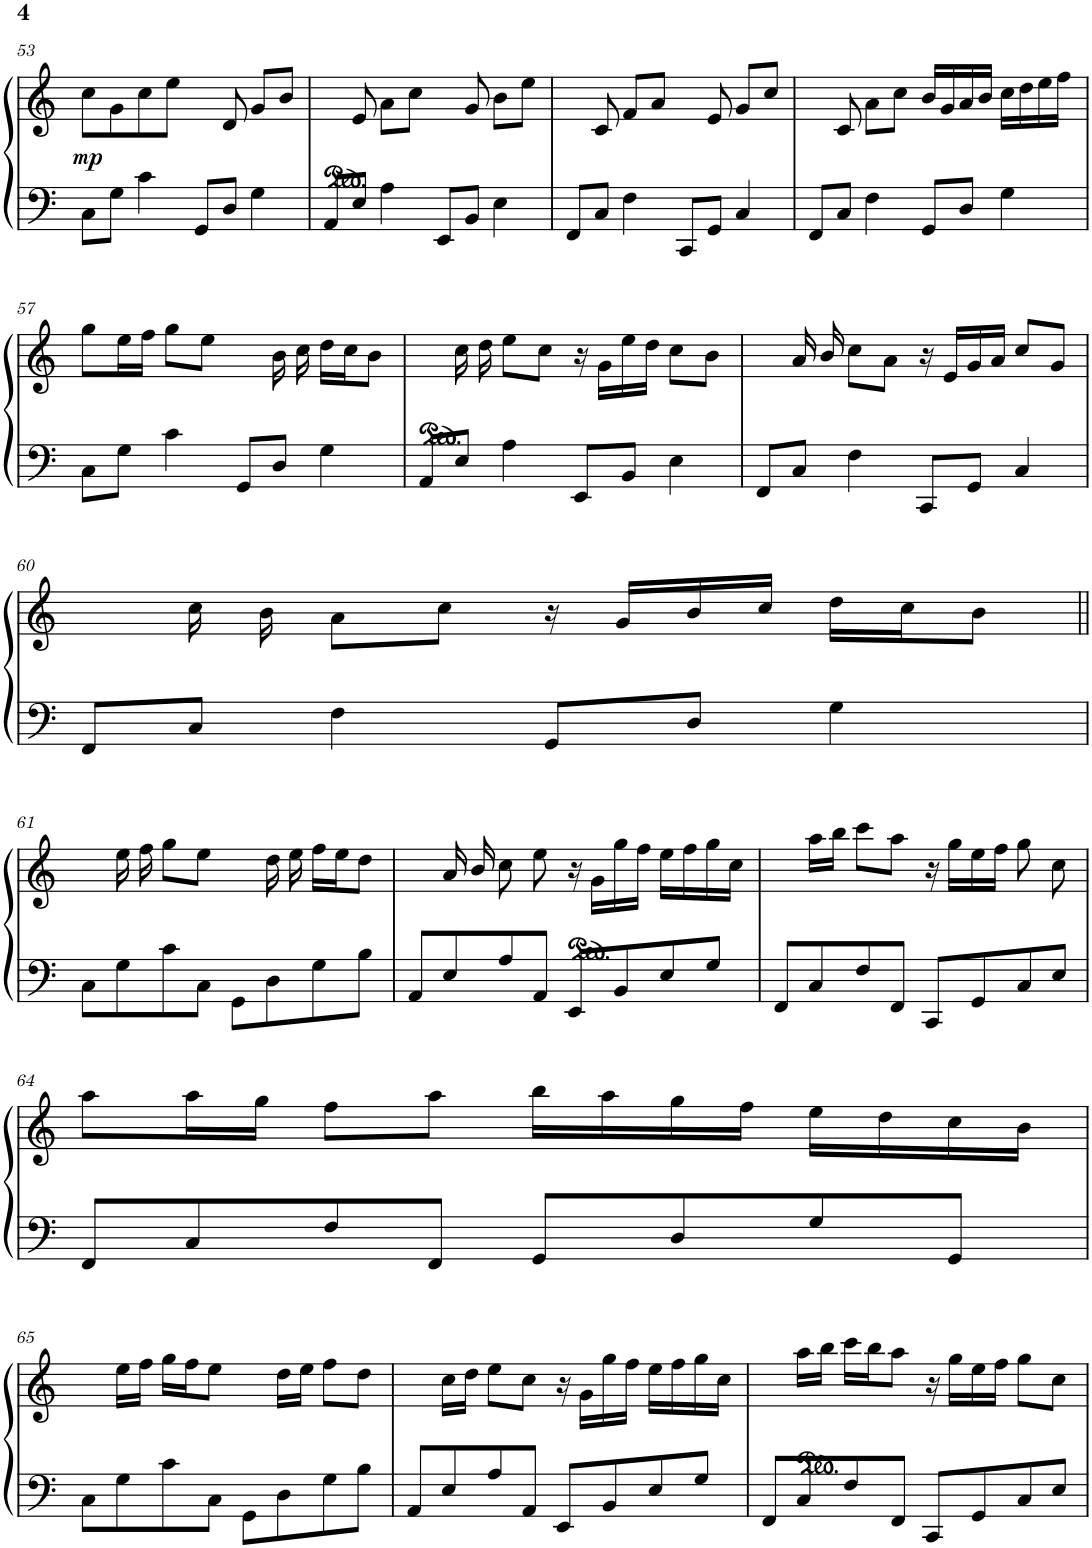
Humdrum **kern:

**kern	**kern	**dynam
*part1	*part1	*part1
*staff2	*staff1	*staff1/2
*I"Piano	*	*
*I'Pno	*	*
!!LO:PB:g=z
*clefF4	*clefG2	*
*k[]	*k[]	*
*M4/4	*M4/4	*
=53	=53	=53
!	!	!LO:DY:b
8C\L	8cc\L	mp
8G\J	8g\	.
4c\	8cc\	.
.	8ee\J	.
8GG/L	8ryy	.
8D/J	8d/	.
4G\	8g/L	.
.	8b/J	.
=54	=54	=54
8AA/L	8ryy	.
8E/J	8e/	.
4A\	8a\L	.
.	8cc\J	.
8EE/L	8ryy	.
8BB/J	8g/	.
4E\	8b\L	.
.	8ee\J	.
=55	=55	=55
8FF/L	8ryy	.
8C/J	8c/	.
4F\	8f/L	.
.	8a/J	.
8CC/L	8ryy	.
8GG/J	8e/	.
4C/	8g/L	.
.	8cc/J	.
=56	=56	=56
8FF/L	8ryy	.
8C/J	8c/	.
4F\	8a\L	.
.	8cc\J	.
8GG/L	16b/LL	.
.	16g/	.
8D/J	16a/	.
.	16b/JJ	.
4G\	16cc\LL	.
.	16dd\	.
.	16ee\	.
.	16ff\JJ	.
!!LO:LB:g=z
=57	=57	=57
8C\L	8gg\L	.
8G\J	16ee\L	.
.	16ff\JJ	.
4c\	8gg\L	.
.	8ee\J	.
8GG/L	8ryy	.
8D/J	16b\	.
.	16cc\	.
4G\	16dd\LL	.
.	16cc\J	.
.	8b\J	.
=58	=58	=58
8AA/L	8ryy	.
8E/J	16cc\	.
.	16dd\	.
4A\	8ee\L	.
.	8cc\J	.
8EE/L	16r	.
.	16g\LL	.
8BB/J	16ee\	.
.	16dd\JJ	.
4E\	8cc\L	.
.	8b\J	.
=59	=59	=59
8FF/L	8ryy	.
8C/J	16a/	.
.	16b/	.
4F\	8cc\L	.
.	8a\J	.
8CC/L	16r	.
.	16e/LL	.
8GG/J	16g/	.
.	16a/JJ	.
4C/	8cc/L	.
.	8g/J	.
!!LO:LB:g=z
=60	=60	=60
8FF/L	8ryy	.
8C/J	16cc\	.
.	16b\	.
4F\	8a\L	.
.	8cc\J	.
8GG/L	16r	.
.	16g/LL	.
8D/J	16b/	.
.	16cc/JJ	.
4G\	16dd\LL	.
.	16cc\J	.
.	8b\J	.
!!LO:LB:g=z
=61||	=61||	=61||
8C\L	8ryy	.
8G\	16ee\	.
.	16ff\	.
8c\	8gg\L	.
8C\J	8ee\J	.
8GG\L	8ryy	.
8D\	16dd\	.
.	16ee\	.
8G\	16ff\LL	.
.	16ee\J	.
8B\J	8dd\J	.
=62	=62	=62
8AA/L	8ryy	.
8E/	16a/	.
.	16b/	.
8A/	8cc\	.
8AA/J	8ee\	.
8EE/L	16r	.
.	16g\LL	.
8BB/	16gg\	.
.	16ff\JJ	.
8E/	16ee\LL	.
.	16ff\	.
8G/J	16gg\	.
.	16cc\JJ	.
=63	=63	=63
8FF/L	8ryy	.
8C/	16aa\LL	.
.	16bb\JJ	.
8F/	8ccc\L	.
8FF/J	8aa\J	.
8CC/L	16r	.
.	16gg\LL	.
8GG/	16ee\	.
.	16ff\JJ	.
8C/	8gg\	.
8E/J	8cc\	.
!!LO:LB:g=z
=64	=64	=64
8FF/L	8aa\L	.
8C/	16aa\L	.
.	16gg\JJ	.
8F/	8ff\L	.
8FF/J	8aa\J	.
8GG/L	16bb\LL	.
.	16aa\	.
8D/	16gg\	.
.	16ff\JJ	.
8G/	16ee\LL	.
.	16dd\	.
8GG/J	16cc\	.
.	16b\JJ	.
!!LO:LB:g=z
=65	=65	=65
8C\L	8ryy	.
8G\	16ee\LL	.
.	16ff\JJ	.
8c\	16gg\LL	.
.	16ff\J	.
8C\J	8ee\J	.
8GG\L	8ryy	.
8D\	16dd\LL	.
.	16ee\JJ	.
8G\	8ff\L	.
8B\J	8dd\J	.
=66	=66	=66
8AA/L	8ryy	.
8E/	16cc\LL	.
.	16dd\JJ	.
8A/	8ee\L	.
8AA/J	8cc\J	.
8EE/L	16r	.
.	16g\LL	.
8BB/	16gg\	.
.	16ff\JJ	.
8E/	16ee\LL	.
.	16ff\	.
8G/J	16gg\	.
.	16cc\JJ	.
=67	=67	=67
8FF/L	8ryy	.
8C/	16aa\LL	.
.	16bb\JJ	.
8F/	16ccc\LL	.
.	16bb\J	.
8FF/J	8aa\J	.
8CC/L	16r	.
.	16gg\LL	.
8GG/	16ee\	.
.	16ff\JJ	.
8C/	8gg\L	.
8E/J	8cc\J	.
=	=	=
*-	*-	*-
